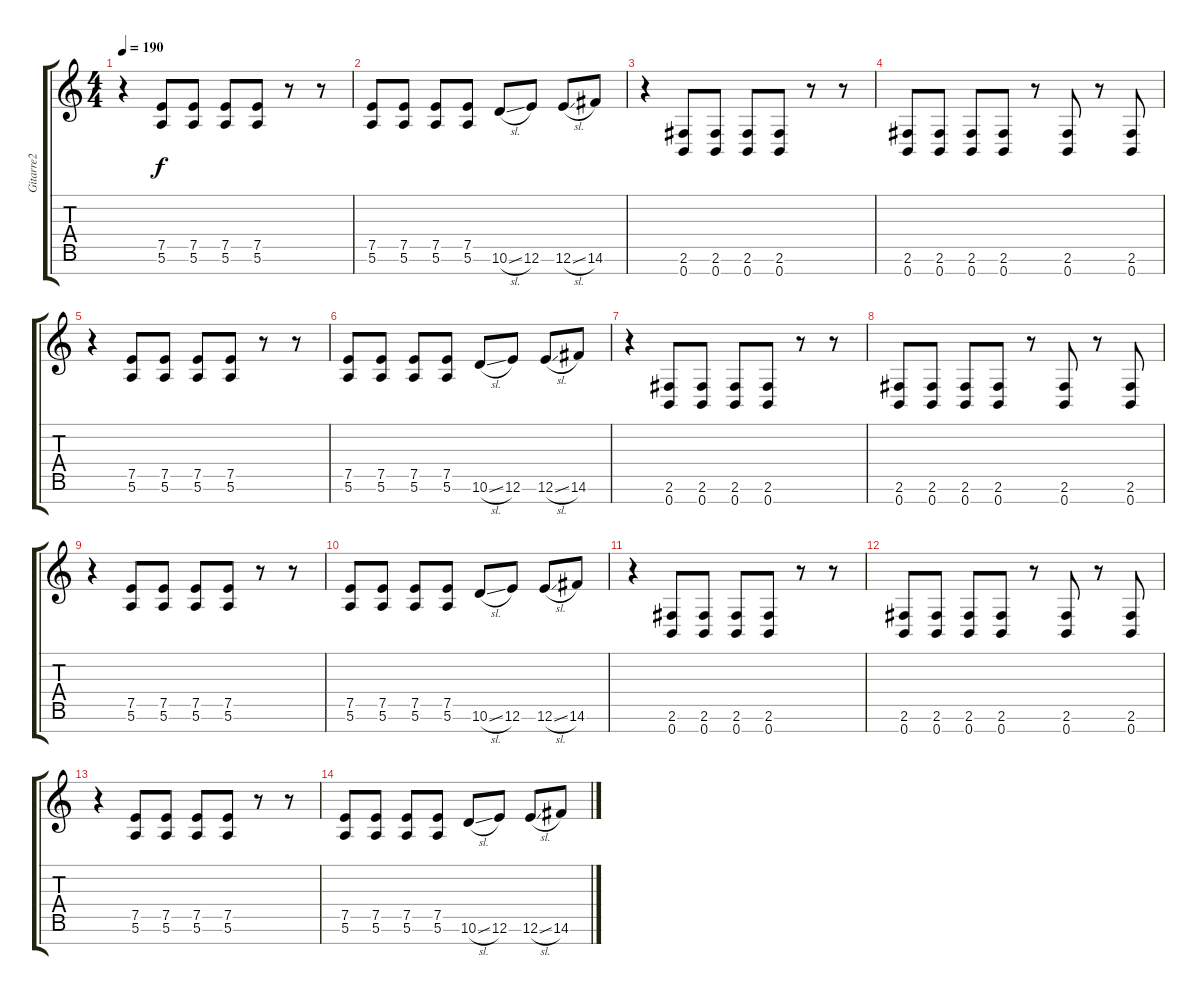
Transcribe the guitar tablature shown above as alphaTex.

\track ("Gitarre2" "Gitarre2") {instrument distortionguitar}
\staff {score tabs}
\tuning (E4 B3 G3 D3 A2 E2 B1) {hide}
\ts (4 4)
\tempo 190
\clef g2
\ks c
r.4{dy f} (7.5 5.6).8 (7.5 5.6).8 (7.5 5.6).8 (7.5 5.6).8 r.8 r.8 |
(7.5 5.6).8 (7.5 5.6).8 (7.5 5.6).8 (7.5 5.6).8 10.6{sl}.8 12.6.8 12.6{sl}.8 14.6.8 |
r.4 (2.6 0.7).8 (2.6 0.7).8 (2.6 0.7).8 (2.6 0.7).8 r.8 r.8 |
(2.6 0.7).8 (2.6 0.7).8 (2.6 0.7).8 (2.6 0.7).8 r.8 (2.6 0.7).8 r.8 (2.6 0.7).8 |
r.4 (7.5 5.6).8 (7.5 5.6).8 (7.5 5.6).8 (7.5 5.6).8 r.8 r.8 |
(7.5 5.6).8 (7.5 5.6).8 (7.5 5.6).8 (7.5 5.6).8 10.6{sl}.8 12.6.8 12.6{sl}.8 14.6.8 |
r.4 (2.6 0.7).8 (2.6 0.7).8 (2.6 0.7).8 (2.6 0.7).8 r.8 r.8 |
(2.6 0.7).8 (2.6 0.7).8 (2.6 0.7).8 (2.6 0.7).8 r.8 (2.6 0.7).8 r.8 (2.6 0.7).8 |
r.4 (7.5 5.6).8 (7.5 5.6).8 (7.5 5.6).8 (7.5 5.6).8 r.8 r.8 |
(7.5 5.6).8 (7.5 5.6).8 (7.5 5.6).8 (7.5 5.6).8 10.6{sl}.8 12.6.8 12.6{sl}.8 14.6.8 |
r.4 (2.6 0.7).8 (2.6 0.7).8 (2.6 0.7).8 (2.6 0.7).8 r.8 r.8 |
(2.6 0.7).8 (2.6 0.7).8 (2.6 0.7).8 (2.6 0.7).8 r.8 (2.6 0.7).8 r.8 (2.6 0.7).8 |
r.4 (7.5 5.6).8 (7.5 5.6).8 (7.5 5.6).8 (7.5 5.6).8 r.8 r.8 |
(7.5 5.6).8 (7.5 5.6).8 (7.5 5.6).8 (7.5 5.6).8 10.6{sl}.8 12.6.8 12.6{sl}.8 14.6.8
